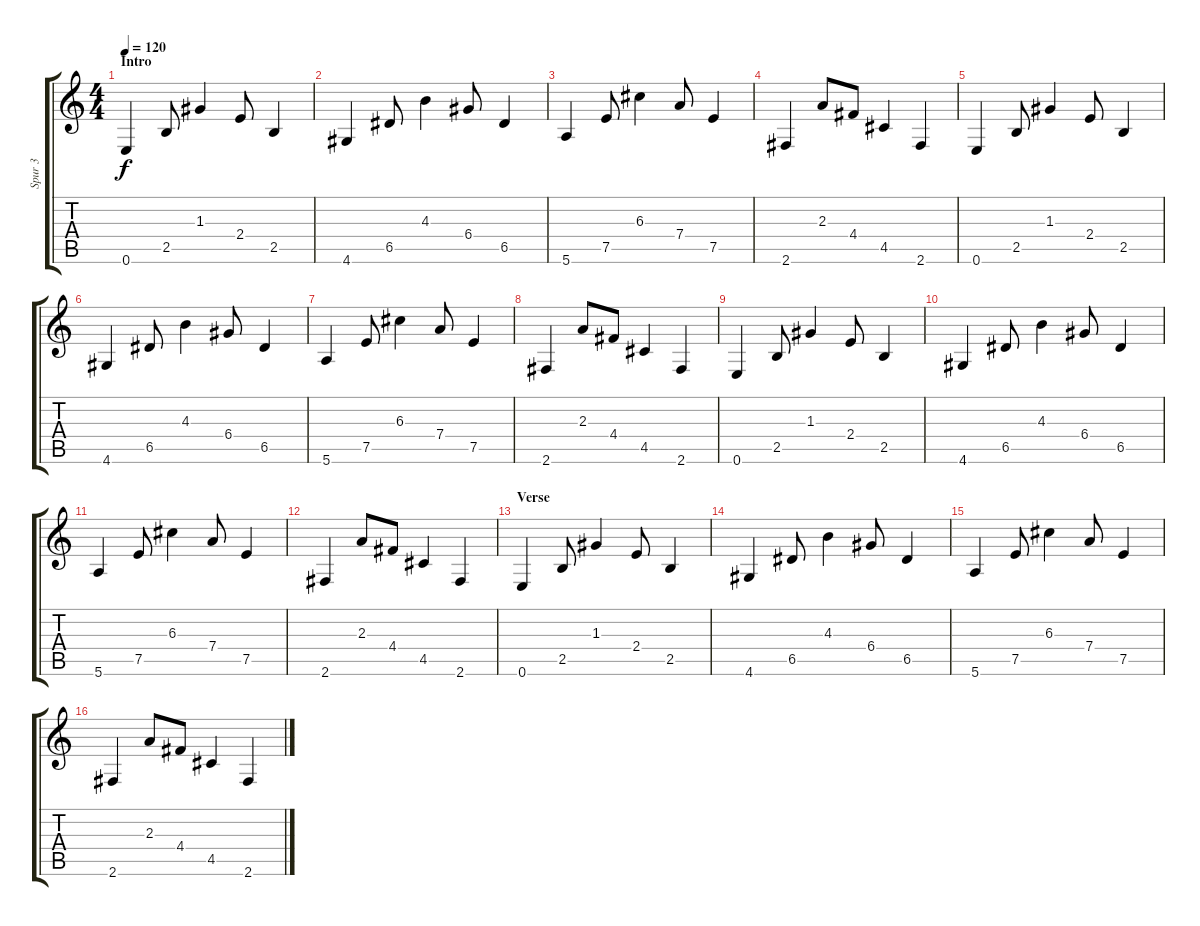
\track ("Spur 3" "Spur 3") {instrument electricguitarjazz}
\staff {score tabs}
\tuning (E4 B3 G3 D3 A2 E2) {hide}
\ts (4 4)
\section ("" "Intro")
\tempo 120
\clef g2
\ks c
0.6.4{dy f instrument electricguitarjazz} 2.5.8 1.3.4 2.4.8 2.5.4 |
4.6.4 6.5.8 4.3.4 6.4.8 6.5.4 |
5.6.4 7.5.8 6.3.4 7.4.8 7.5.4 |
2.6.4 2.3.8 4.4.8 4.5.4 2.6.4 |
0.6.4 2.5.8 1.3.4 2.4.8 2.5.4 |
4.6.4 6.5.8 4.3.4 6.4.8 6.5.4 |
5.6.4 7.5.8 6.3.4 7.4.8 7.5.4 |
2.6.4 2.3.8 4.4.8 4.5.4 2.6.4 |
0.6.4 2.5.8 1.3.4 2.4.8 2.5.4 |
4.6.4 6.5.8 4.3.4 6.4.8 6.5.4 |
5.6.4 7.5.8 6.3.4 7.4.8 7.5.4 |
2.6.4 2.3.8 4.4.8 4.5.4 2.6.4 |
\section ("" "Verse")
0.6.4 2.5.8 1.3.4 2.4.8 2.5.4 |
4.6.4 6.5.8 4.3.4 6.4.8 6.5.4 |
5.6.4 7.5.8 6.3.4 7.4.8 7.5.4 |
2.6.4 2.3.8 4.4.8 4.5.4 2.6.4
